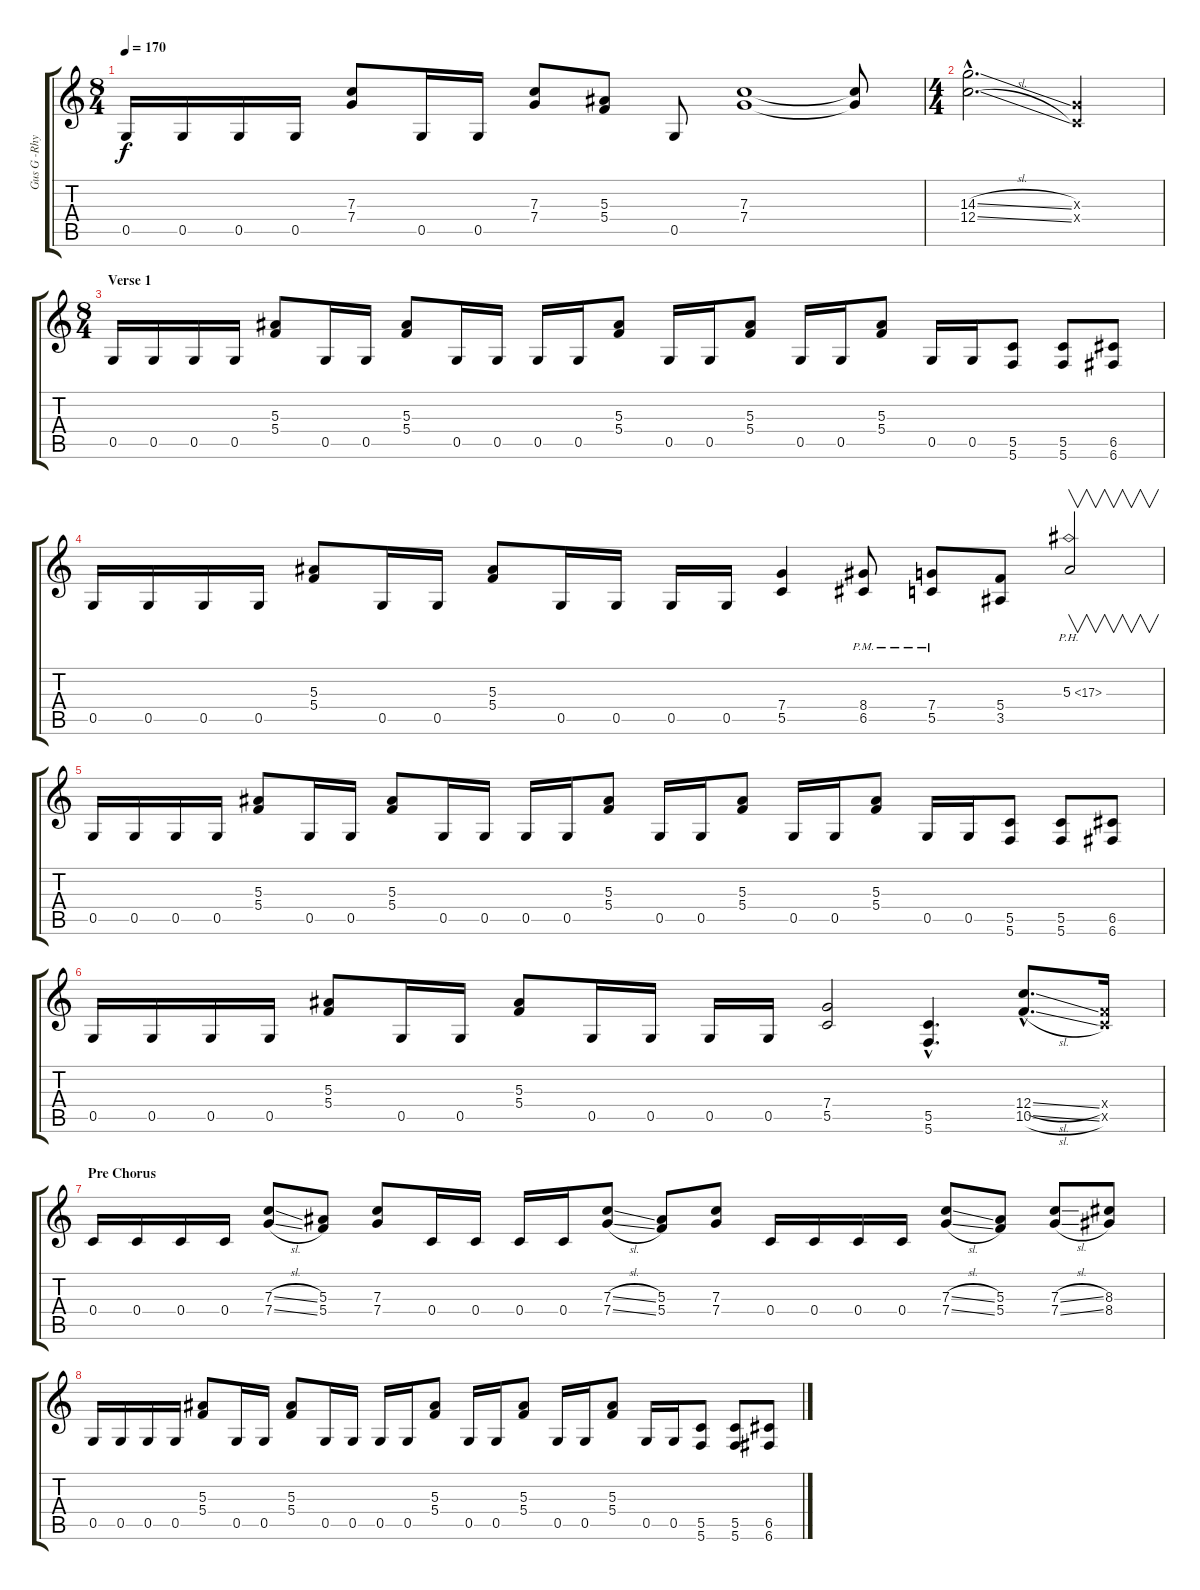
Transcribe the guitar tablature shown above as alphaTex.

\track ("Gus G -Rhytm/fills" "Gus G -Rhy") {instrument distortionguitar}
\staff {score tabs}
\tuning (D4 A3 F3 C3 G2 C2) {hide}
\ts (8 4)
\tempo 170
\clef g2
\ks c
0.5.16{dy f} 0.5.16 0.5.16 0.5.16 (7.3 7.4).8 0.5.16 0.5.16 (7.3 7.4).8 (5.3 5.4).8 0.5.8 (7.3 7.4).1 (7.3{t} 7.4{t}).8 |
\ts (4 4)
(14.3{sl hac} 12.4{sl hac}).2{d} (2.3{x} 0.4{x}).4 |
\ts (8 4)
\section ("" "Verse 1")
0.5.16 0.5.16 0.5.16 0.5.16 (5.3 5.4).8 0.5.16 0.5.16 (5.3 5.4).8 0.5.16 0.5.16 0.5.16 0.5.16 (5.3 5.4).8 0.5.16 0.5.16 (5.3 5.4).8 0.5.16 0.5.16 (5.3 5.4).8 0.5.16 0.5.16 (5.5 5.6).8 (5.5 5.6).8 (6.5 6.6).8 |
0.5.16 0.5.16 0.5.16 0.5.16 (5.3 5.4).8 0.5.16 0.5.16 (5.3 5.4).8 0.5.16 0.5.16 0.5.16 0.5.16 (7.4 5.5).4 (8.4{pm} 6.5{pm}).8 (7.4{pm} 5.5{pm}).8 (5.4 3.5).8 5.3{ph 12}.2{v} |
0.5.16 0.5.16 0.5.16 0.5.16 (5.3 5.4).8 0.5.16 0.5.16 (5.3 5.4).8 0.5.16 0.5.16 0.5.16 0.5.16 (5.3 5.4).8 0.5.16 0.5.16 (5.3 5.4).8 0.5.16 0.5.16 (5.3 5.4).8 0.5.16 0.5.16 (5.5 5.6).8 (5.5 5.6).8 (6.5 6.6).8 |
0.5.16 0.5.16 0.5.16 0.5.16 (5.3 5.4).8 0.5.16 0.5.16 (5.3 5.4).8 0.5.16 0.5.16 0.5.16 0.5.16 (7.4 5.5).2 (5.5{hac} 5.6{hac}).4{d} (12.4{sl hac} 10.5{sl hac}).8{d} (5.4{x} 5.5{x}).16 |
\section ("" "Pre Chorus")
0.4.16 0.4.16 0.4.16 0.4.16 (7.3{sl} 7.4{sl}).8 (5.3 5.4).8 (7.3 7.4).8 0.4.16 0.4.16 0.4.16 0.4.16 (7.3{sl} 7.4{sl}).8 (5.3 5.4).8 (7.3 7.4).8 0.4.16 0.4.16 0.4.16 0.4.16 (7.3{sl} 7.4{sl}).8 (5.3 5.4).8 (7.3{sl} 7.4{sl}).8 (8.3 8.4).8 |
0.5.16 0.5.16 0.5.16 0.5.16 (5.3 5.4).8 0.5.16 0.5.16 (5.3 5.4).8 0.5.16 0.5.16 0.5.16 0.5.16 (5.3 5.4).8 0.5.16 0.5.16 (5.3 5.4).8 0.5.16 0.5.16 (5.3 5.4).8 0.5.16 0.5.16 (5.5 5.6).8 (5.5 5.6).8 (6.5 6.6).8
